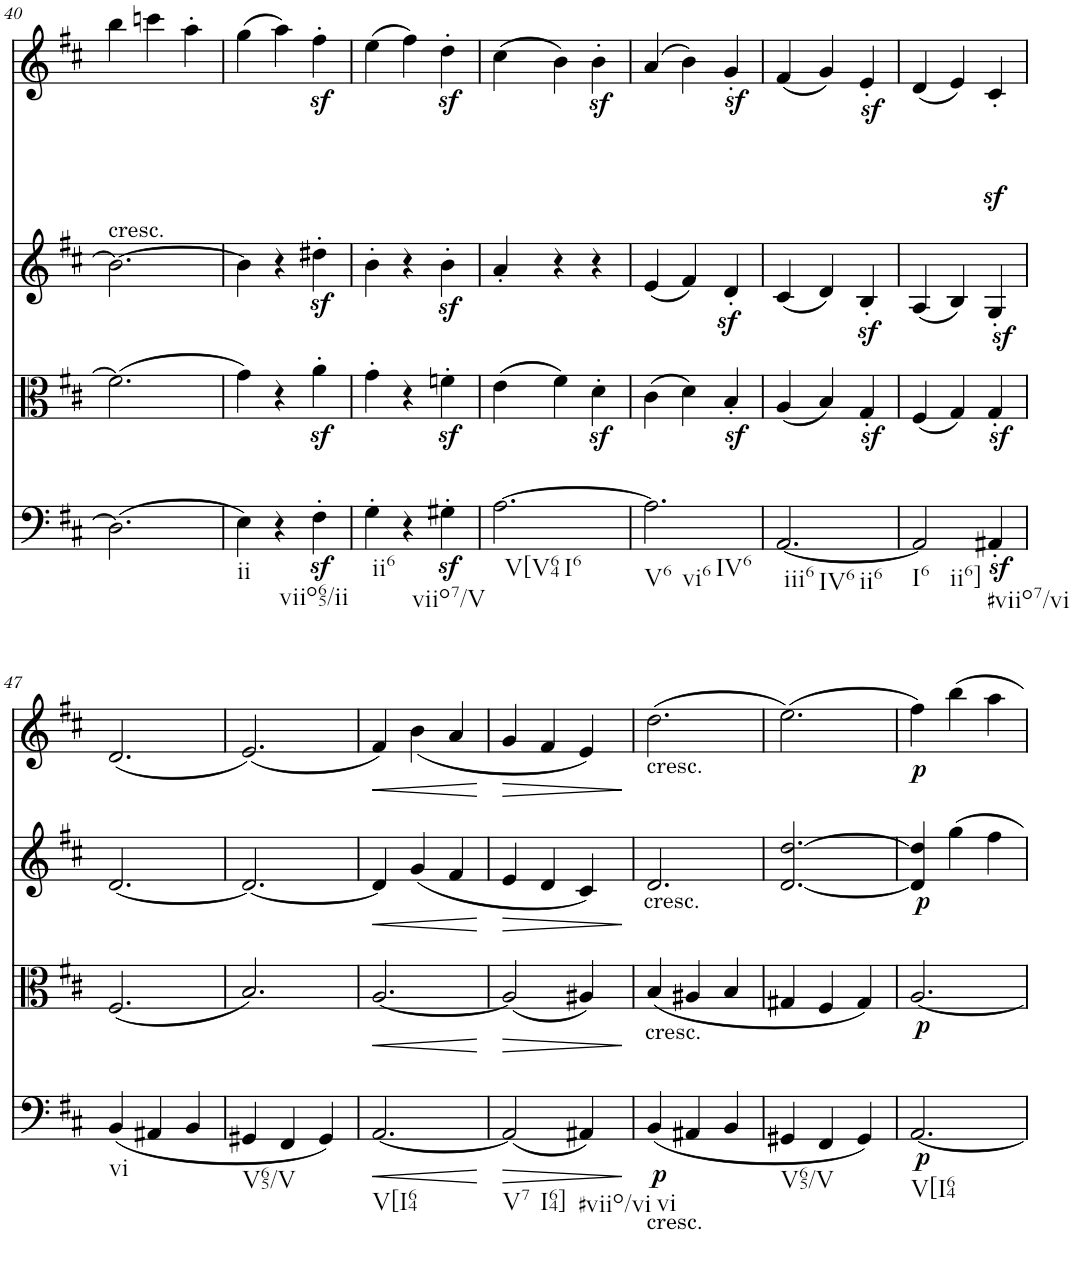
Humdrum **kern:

**kern	**dynam	**kern	**dynam	**kern	**dynam	**kern	**dynam
*part4	*part4	*part3	*part3	*part2	*part2	*part1	*part1
*staff4	*staff4	*staff3	*staff3	*staff2	*staff2	*staff1	*staff1
*I"Violoncello	*	*I"Viola	*	*I"Violin II	*	*I"Violin I	*
*I'Vc	*	*I'Vla	*	*I'Vln	*	*I'Vln	*
!!LO:PB:g=z
*clefF4	*	*clefC3	*	*clefG2	*	*clefG2	*
*k[f#c#]	*	*k[f#c#]	*	*k[f#c#]	*	*k[f#c#]	*
*M3/4	*	*M3/4	*	*M3/4	*	*M3/4	*
=40	=40	=40	=40	=40	=40	=40	=40
!	!	!	!	!	!	!LO:TX:b:t=cresc.	!
(2.D#\]	.	(2.f#\]	.	2.b\_	.	4bb\	.
.	.	.	.	.	.	4cccn\	.
.	.	.	.	.	.	4aa'\	.
=41	=41	=41	=41	=41	=41	=41	=41
!LO:TX:b:t=ii	!	!	!	!	!	!	!
4E\)	.	4g\)	.	4b\]	.	(4gg\	.
4r	.	4r	.	4r	.	4aa\)	.
!LO:TX:b:t=viio65/ii	!	!	!	!	!	!	!
4F#z<'\	.	4az<'\	.	4dd#Xz<'\	.	4ff#z<'\	.
=42	=42	=42	=42	=42	=42	=42	=42
!LO:TX:b:t=ii6	!	!	!	!	!	!	!
4G'\	.	4g'\	.	4b'\	.	(4ee\	.
4r	.	4r	.	4r	.	4ff#\)	.
!LO:TX:b:t=viio7/V	!	!	!	!	!	!	!
4G#Xz<'\	.	4fnz<'\	.	4bz<'\	.	4ddz<'\	.
=43	=43	=43	=43	=43	=43	=43	=43
!LO:TX:b:t=V[V64	!	!	!	!	!	!	!
!LO:TX:b:t=I6	!	!	!	!	!	!	!
[2.A\	.	(4e\	.	4a'/	.	(4cc#\	.
.	.	4f#\)	.	4r	.	4b\)	.
.	.	4dz<'\	.	4r	.	4bz<'\	.
=44	=44	=44	=44	=44	=44	=44	=44
!LO:TX:b:t=V6	!	!	!	!	!	!	!
!LO:TX:b:t=vi6	!	!	!	!	!	!	!
!LO:TX:b:t=IV6	!	!	!	!	!	!	!
2.A\]	.	(4c#\	.	(4e/	.	(4a/	.
.	.	4d\)	.	4f#/)	.	4b\)	.
.	.	4Bz<'/	.	4dz<'/	.	4gz<'/	.
=45	=45	=45	=45	=45	=45	=45	=45
!LO:TX:b:t=iii6	!	!	!	!	!	!	!
!LO:TX:b:t=IV6	!	!	!	!	!	!	!
!LO:TX:b:t=ii6	!	!	!	!	!	!	!
[2.AA/	.	(4A/	.	(4c#/	.	(4f#/	.
.	.	4B/)	.	4d/)	.	4g/)	.
.	.	4Gz>'/	.	4B'/	.	4ez<'/	.
=46	=46	=46	=46	=46	=46	=46	=46
!LO:TX:b:t=I6	!	!	!	!	!	!	!
!LO:TX:b:t=ii6]	!	!	!	!	!	!	!
2AA/]	.	(4F#/	.	(4A/	.	(4d/	.
.	.	4G/)	.	4B/)	.	4e/)	.
!LO:TX:b:t=#viio7/vi	!	!	!	!	!	!	!
4AA#Xz<'/	.	4Gz>'/	.	4Gz>'/	.	4c#'/	.
!!LO:LB:g=z
=47	=47	=47	=47	=47	=47	=47	=47
!LO:TX:b:t=vi	!	!	!	!	!	!	!
(4BB/	.	(2.F#/	.	[2.d/	.	(2.d/	.
4AA#X/	.	.	.	.	.	.	.
4BB/	.	.	.	.	.	.	.
=48	=48	=48	=48	=48	=48	=48	=48
!LO:TX:b:t=V65/V	!	!	!	!	!	!	!
4GG#X/	.	2.B/)	.	2.d/_	.	(2.e/)	.
4FF#/	.	.	.	.	.	.	.
4GG#/)	.	.	.	.	.	.	.
=49	=49	=49	=49	=49	=49	=49	=49
!LO:TX:b:t=V[I64	!	!	!	!	!	!	!
!	!LO:HP:b	!	!LO:HP:b	!	!LO:HP:b	!	!LO:HP:b
[2.AA/	<	[2.A/	<	4d/]	<	4f#/)	<
.	.	.	.	(<4g/	.	(<4b\	.
.	.	.	.	4f#/	.	4a/	.
.	[	.	[	.	[	.	[
=50	=50	=50	=50	=50	=50	=50	=50
!LO:TX:b:t=V7	!	!	!	!	!	!	!
!LO:TX:b:t=I64]	!	!	!	!	!	!	!
!	!LO:HP:b	!	!LO:HP:b	!	!LO:HP:b	!	!LO:HP:b
(2AA/]	>	(2A/]	>	4e/	>	4g/	>
.	.	.	.	4d/	.	4f#/	.
!LO:TX:b:t=#viio/vi	!	!	!	!	!	!	!
4AA#X/)	.	4A#X/)	.	4c#/)	.	4e/)	.
.	]	.	]	.	]	.	]
=51	=51	=51	=51	=51	=51	=51	=51
!	!	!	!	!	!	!LO:TX:b:t=cresc.	!
!	!	!	!	!LO:TX:b:t=cresc.	!	!	!
!	!	!LO:TX:b:t=cresc.	!	!	!	!	!
!LO:TX:b:t=cresc.	!	!	!	!	!	!	!
!LO:TX:b:t=vi	!	!	!	!	!	!	!
!	!LO:DY:b	!	!	!	!	!	!
(<4BB/	p	(<4B/	.	2.d/	.	(2.dd\	.
4AA#X/	.	4A#X/	.	.	.	.	.
4BB/	.	4B/	.	.	.	.	.
=52	=52	=52	=52	=52	=52	=52	=52
!LO:TX:b:t=V65/V	!	!	!	!	!	!	!
4GG#X/	.	4G#X/	.	[2.d/ [2.dd/	.	(2.ee\)	.
4FF#/	.	4F#/	.	.	.	.	.
4GG#/)	.	4G#/)	.	.	.	.	.
=53	=53	=53	=53	=53	=53	=53	=53
!LO:TX:b:t=V[I64	!	!	!	!	!	!	!
!	!LO:DY:b	!	!LO:DY:b	!	!LO:DY:b	!	!LO:DY:b
[2.AA/	p	[2.A/	p	4d/] 4dd/]	p	4ff#\)	p
.	.	.	.	4gg\	.	4bb\	.
.	.	.	.	4ff#\	.	4aa\	.
=	=	=	=	=	=	=	=
*-	*-	*-	*-	*-	*-	*-	*-
